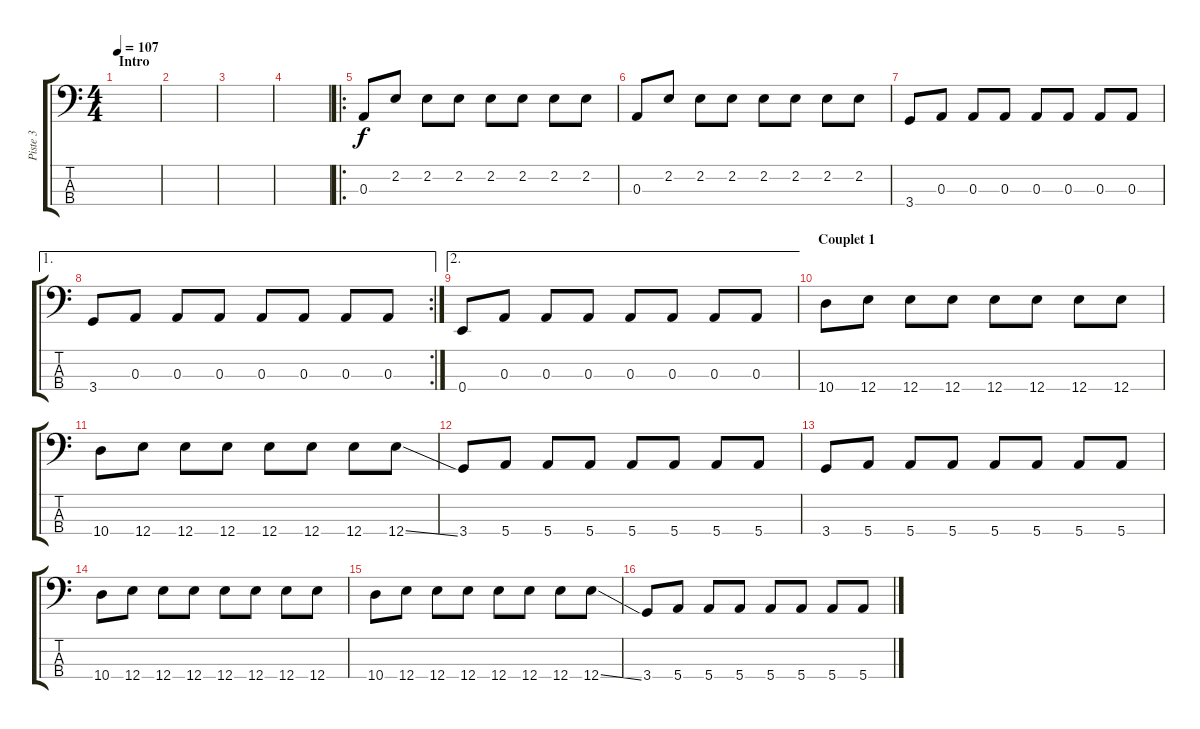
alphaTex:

\track ("Piste 3" "Piste 3") {instrument electricbassfinger}
\staff {score tabs}
\tuning (G2 D2 A1 E1) {hide}
\ts (4 4)
\section ("" "Intro")
\tempo 107
\clef f4
\ks c
|
|
|
|
\ro
0.3.8 2.2.8 2.2.8 2.2.8 2.2.8 2.2.8 2.2.8 2.2.8 |
0.3.8 2.2.8 2.2.8 2.2.8 2.2.8 2.2.8 2.2.8 2.2.8 |
3.4.8 0.3.8 0.3.8 0.3.8 0.3.8 0.3.8 0.3.8 0.3.8 |
\ae 1
\rc 2
3.4.8 0.3.8 0.3.8 0.3.8 0.3.8 0.3.8 0.3.8 0.3.8 |
\ae 2
0.4.8 0.3.8 0.3.8 0.3.8 0.3.8 0.3.8 0.3.8 0.3.8 |
\section ("" "Couplet 1")
10.4.8 12.4.8 12.4.8 12.4.8 12.4.8 12.4.8 12.4.8 12.4.8 |
10.4.8 12.4.8 12.4.8 12.4.8 12.4.8 12.4.8 12.4.8 12.4{ss}.8 |
3.4.8 5.4.8 5.4.8 5.4.8 5.4.8 5.4.8 5.4.8 5.4.8 |
3.4.8 5.4.8 5.4.8 5.4.8 5.4.8 5.4.8 5.4.8 5.4.8 |
10.4.8 12.4.8 12.4.8 12.4.8 12.4.8 12.4.8 12.4.8 12.4.8 |
10.4.8 12.4.8 12.4.8 12.4.8 12.4.8 12.4.8 12.4.8 12.4{ss}.8 |
3.4.8 5.4.8 5.4.8 5.4.8 5.4.8 5.4.8 5.4.8 5.4.8
